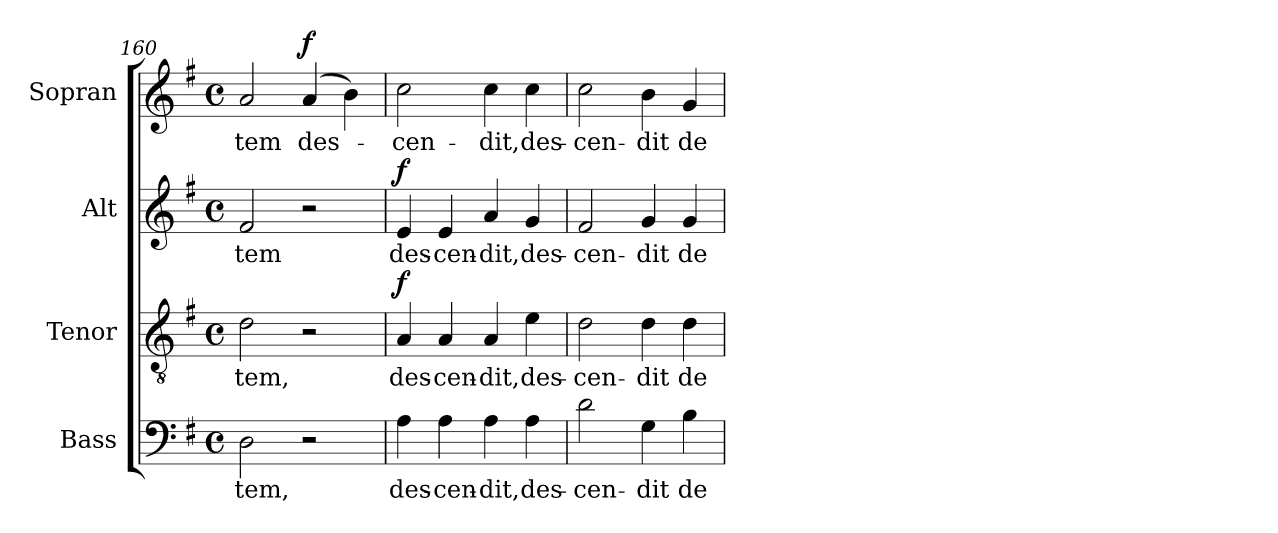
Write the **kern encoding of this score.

**kern	**text	**kern	**text	**dynam	**kern	**text	**dynam	**kern	**text	**dynam
*part4	*part4	*part3	*part3	*part3	*part2	*part2	*part2	*part1	*part1	*part1
*staff4	*staff4	*staff3	*staff3	*staff3	*staff2	*staff2	*staff2	*staff1	*staff1	*staff1
*I"Bass	*	*I"Tenor	*	*	*I"Alt	*	*	*I"Sopran	*	*
*I'B.	*	*I'T.	*	*	*I'A.	*	*	*I'S.	*	*
*clefF4	*	*clefGv2	*	*	*clefG2	*	*	*clefG2	*	*
*k[f#]	*	*k[f#]	*	*	*k[f#]	*	*	*k[f#]	*	*
*G:	*	*G:	*	*	*G:	*	*	*G:	*	*
*M4/4	*	*M4/4	*	*	*M4/4	*	*	*M4/4	*	*
*met(c)	*	*met(c)	*	*	*met(c)	*	*	*met(c)	*	*
=160	=160	=160	=160	=160	=160	=160	=160	=160	=160	=160
!	!LO:LY:b	!	!LO:LY:b	!	!	!LO:LY:b	!	!	!LO:LY:b	!
2D\	-tem,	2d\	-tem,	.	2f#/	-tem	.	2a/	-tem	.
!	!	!	!	!	!	!	!	!	!LO:LY:b	!LO:DY:a
2r	.	2r	.	.	2r	.	.	(4a/	des-	f
.	.	.	.	.	.	.	.	4b\)	.	.
!!LO:LB:g=z
=161	=161	=161	=161	=161	=161	=161	=161	=161	=161	=161
!	!LO:LY:b	!	!LO:LY:b	!LO:DY:a	!	!LO:LY:b	!LO:DY:a	!	!LO:LY:b	!
4A\	des-	4A/	des-	f	4e/	des-	f	2cc\	-cen-	.
!	!LO:LY:b	!	!LO:LY:b	!	!	!LO:LY:b	!	!	!	!
4A\	-cen-	4A/	-cen-	.	4e/	-cen-	.	.	.	.
!	!LO:LY:b	!	!LO:LY:b	!	!	!LO:LY:b	!	!	!LO:LY:b	!
4A\	-dit,	4A/	-dit,	.	4a/	-dit,	.	4cc\	-dit,	.
!	!LO:LY:b	!	!LO:LY:b	!	!	!LO:LY:b	!	!	!LO:LY:b	!
4A\	des-	4e\	des-	.	4g/	des-	.	4cc\	des-	.
=162	=162	=162	=162	=162	=162	=162	=162	=162	=162	=162
!	!LO:LY:b	!	!LO:LY:b	!	!	!LO:LY:b	!	!	!LO:LY:b	!
2d\	-cen-	2d\	-cen-	.	2f#/	-cen-	.	2cc\	-cen-	.
!	!LO:LY:b	!	!LO:LY:b	!	!	!LO:LY:b	!	!	!LO:LY:b	!
4G\	-dit	4d\	-dit	.	4g/	-dit	.	4b\	-dit	.
!	!LO:LY:b	!	!LO:LY:b	!	!	!LO:LY:b	!	!	!LO:LY:b	!
4B\	de	4d\	de	.	4g/	de	.	4g/	de	.
=	=	=	=	=	=	=	=	=	=	=
*-	*-	*-	*-	*-	*-	*-	*-	*-	*-	*-
